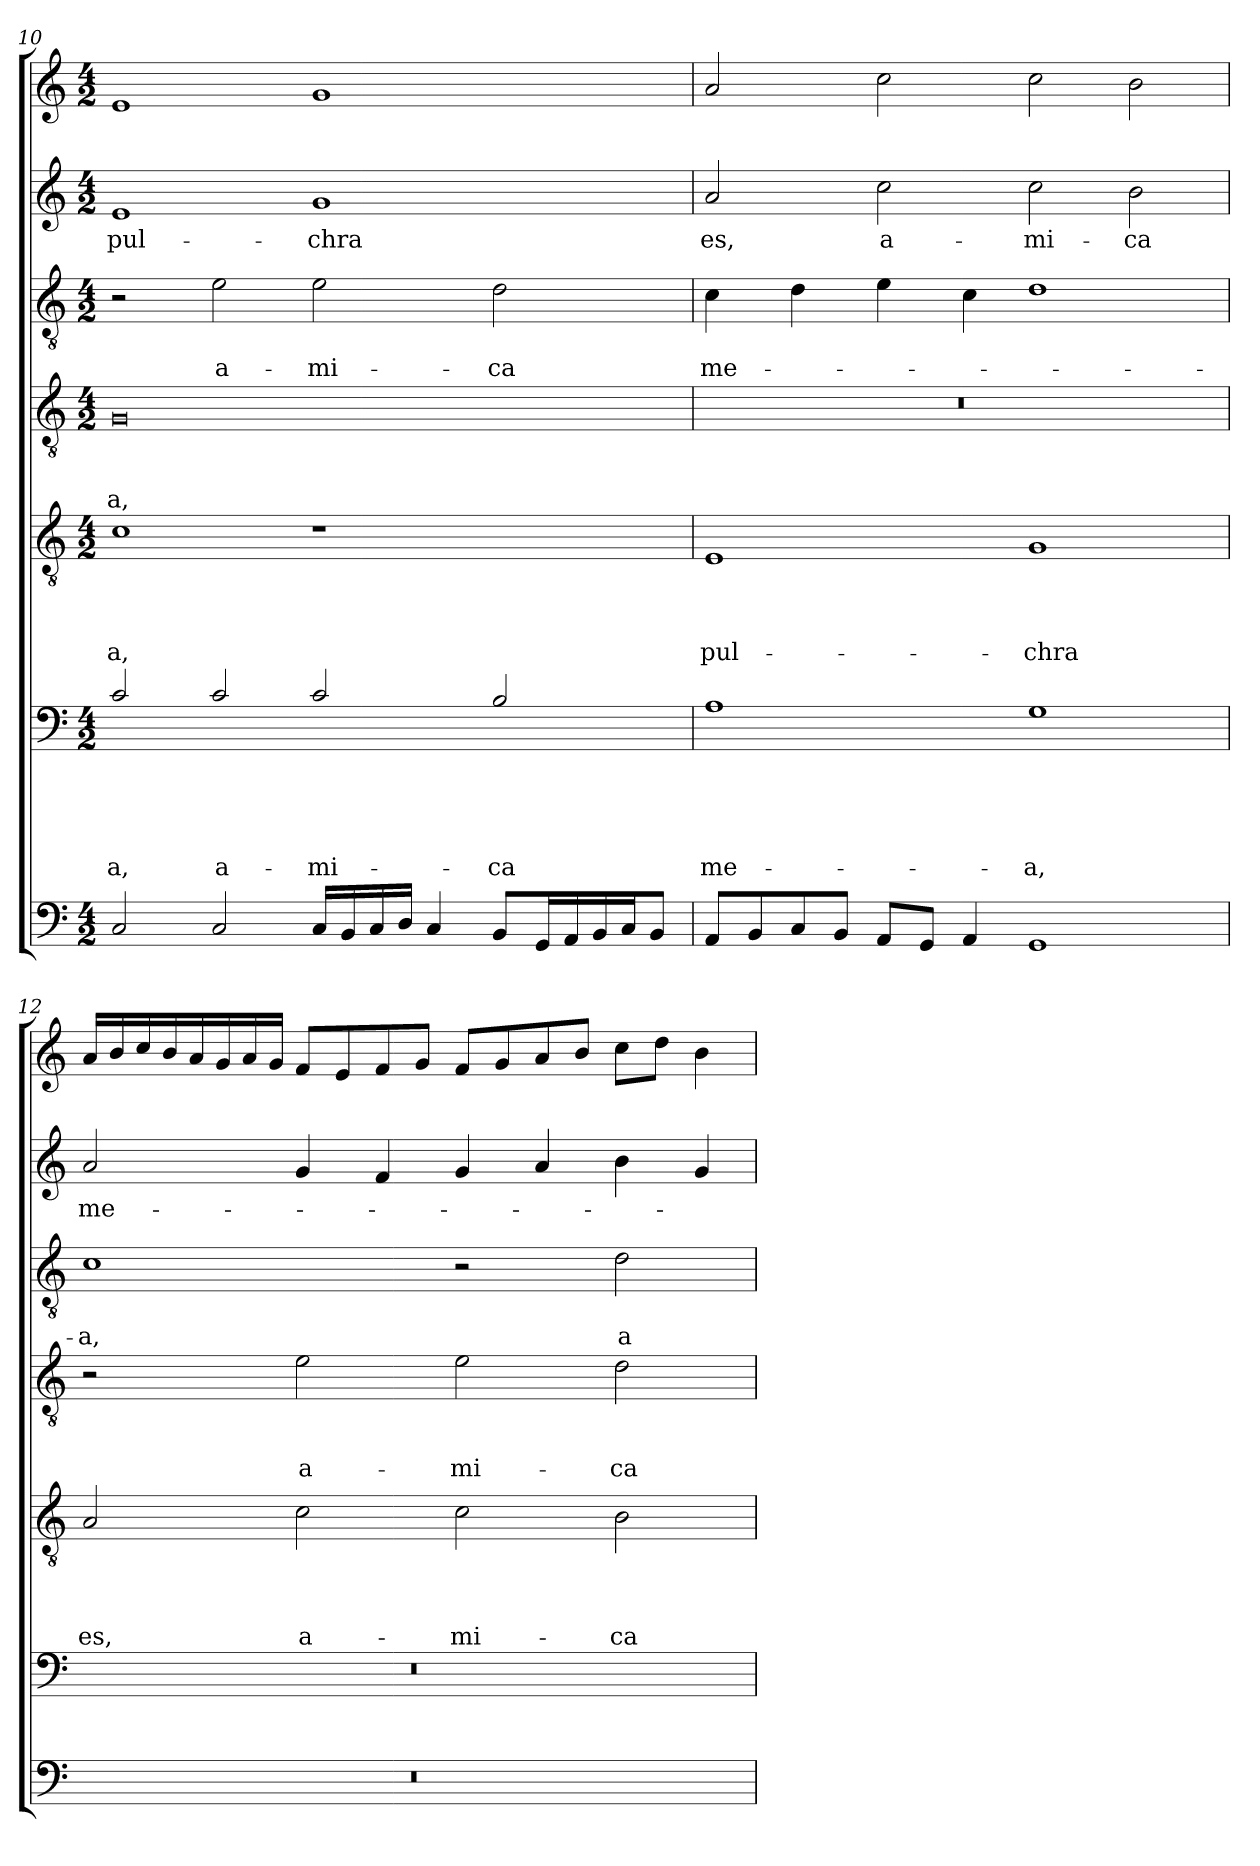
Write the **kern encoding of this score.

**kern	**kern	**text	**text	**text	**text	**text	**kern	**text	**text	**text	**text	**kern	**text	**text	**text	**kern	**text	**text	**kern	**text	**kern
*part7	*part6	*part6	*part6	*part6	*part6	*part6	*part5	*part5	*part5	*part5	*part5	*part4	*part4	*part4	*part4	*part3	*part3	*part3	*part2	*part2	*part1
*staff7	*staff6	*staff6	*staff6	*staff6	*staff6	*staff6	*staff5	*staff5	*staff5	*staff5	*staff5	*staff4	*staff4	*staff4	*staff4	*staff3	*staff3	*staff3	*staff2	*staff2	*staff1
*clefF4	*clefF4	*	*	*	*	*	*clefGv2	*	*	*	*	*clefGv2	*	*	*	*clefGv2	*	*	*clefG2	*	*clefG2
*	*ITrd8c14	*	*	*	*	*	*	*	*	*	*	*	*	*	*	*	*	*	*	*	*
*k[]	*k[]	*	*	*	*	*	*k[]	*	*	*	*	*k[]	*	*	*	*k[]	*	*	*k[]	*	*k[]
*C:	*C:	*	*	*	*	*	*C:	*	*	*	*	*C:	*	*	*	*C:	*	*	*C:	*	*C:
*M4/2	*M4/2	*	*	*	*	*	*M4/2	*	*	*	*	*M4/2	*	*	*	*M4/2	*	*	*M4/2	*	*M4/2
=10	=10	=10	=10	=10	=10	=10	=10	=10	=10	=10	=10	=10	=10	=10	=10	=10	=10	=10	=10	=10	=10
!	!	!	!	!	!	!LO:LY:b	!	!	!	!	!LO:LY:b	!	!	!	!LO:LY:b	!	!	!	!	!LO:LY:b	!
2C/	2C/	.	.	.	.	-a,	1c	.	.	.	-a,	0G	.	.	-a,	2r	.	.	1e	pul-	1e
!	!	!	!	!	!	!LO:LY:b	!	!	!	!	!	!	!	!	!	!	!	!LO:LY:b	!	!	!
2C/	2C/	.	.	.	.	a-	.	.	.	.	.	.	.	.	.	2e\	.	a-	.	.	.
!	!	!	!	!	!	!LO:LY:b	!	!	!	!	!	!	!	!	!	!	!	!LO:LY:b	!	!LO:LY:b	!
16C/LL	2C/	.	.	.	.	-mi-	1r	.	.	.	.	.	.	.	.	2e\	.	-mi-	1g	-chra	1g
16BB/	.	.	.	.	.	.	.	.	.	.	.	.	.	.	.	.	.	.	.	.	.
16C/	.	.	.	.	.	.	.	.	.	.	.	.	.	.	.	.	.	.	.	.	.
16D/JJ	.	.	.	.	.	.	.	.	.	.	.	.	.	.	.	.	.	.	.	.	.
4C/	.	.	.	.	.	.	.	.	.	.	.	.	.	.	.	.	.	.	.	.	.
!	!	!	!	!	!	!LO:LY:b	!	!	!	!	!	!	!	!	!	!	!	!LO:LY:b	!	!	!
8BB/L	2BB/	.	.	.	.	-ca	.	.	.	.	.	.	.	.	.	2d\	.	-ca	.	.	.
16GG/L	.	.	.	.	.	.	.	.	.	.	.	.	.	.	.	.	.	.	.	.	.
16AA/	.	.	.	.	.	.	.	.	.	.	.	.	.	.	.	.	.	.	.	.	.
16BB/	.	.	.	.	.	.	.	.	.	.	.	.	.	.	.	.	.	.	.	.	.
16C/J	.	.	.	.	.	.	.	.	.	.	.	.	.	.	.	.	.	.	.	.	.
8BB/J	.	.	.	.	.	.	.	.	.	.	.	.	.	.	.	.	.	.	.	.	.
=11	=11	=11	=11	=11	=11	=11	=11	=11	=11	=11	=11	=11	=11	=11	=11	=11	=11	=11	=11	=11	=11
!	!	!	!	!	!	!LO:LY:b	!	!	!	!	!LO:LY:b	!	!	!	!	!	!	!LO:LY:b	!	!LO:LY:b	!
8AA/L	1AA	.	.	.	.	me-	1E	.	.	.	pul-	0r	.	.	.	4c\	.	me-	2a/	es,	2a/
8BB/	.	.	.	.	.	.	.	.	.	.	.	.	.	.	.	.	.	.	.	.	.
8C/	.	.	.	.	.	.	.	.	.	.	.	.	.	.	.	4d\	.	.	.	.	.
8BB/J	.	.	.	.	.	.	.	.	.	.	.	.	.	.	.	.	.	.	.	.	.
!	!	!	!	!	!	!	!	!	!	!	!	!	!	!	!	!	!	!	!	!LO:LY:b	!
8AA/L	.	.	.	.	.	.	.	.	.	.	.	.	.	.	.	4e\	.	.	2cc\	a-	2cc\
8GG/J	.	.	.	.	.	.	.	.	.	.	.	.	.	.	.	.	.	.	.	.	.
4AA/	.	.	.	.	.	.	.	.	.	.	.	.	.	.	.	4c\	.	.	.	.	.
!	!	!	!	!	!	!LO:LY:b	!	!	!	!	!LO:LY:b	!	!	!	!	!	!	!	!	!LO:LY:b	!
1GG	1GG	.	.	.	.	-a,	1G	.	.	.	-chra	.	.	.	.	1d	.	.	2cc\	-mi-	2cc\
!	!	!	!	!	!	!	!	!	!	!	!	!	!	!	!	!	!	!	!	!LO:LY:b	!
.	.	.	.	.	.	.	.	.	.	.	.	.	.	.	.	.	.	.	2b\	-ca	2b\
=12	=12	=12	=12	=12	=12	=12	=12	=12	=12	=12	=12	=12	=12	=12	=12	=12	=12	=12	=12	=12	=12
!	!	!	!	!	!	!	!	!	!	!	!LO:LY:b	!	!	!	!	!	!	!LO:LY:b	!	!LO:LY:b	!
0r	0r	.	.	.	.	.	2A/	.	.	.	es,	2r	.	.	.	1c	.	-a,	2a/	me-	16a/LL
.	.	.	.	.	.	.	.	.	.	.	.	.	.	.	.	.	.	.	.	.	16b/
.	.	.	.	.	.	.	.	.	.	.	.	.	.	.	.	.	.	.	.	.	16cc/
.	.	.	.	.	.	.	.	.	.	.	.	.	.	.	.	.	.	.	.	.	16b/
.	.	.	.	.	.	.	.	.	.	.	.	.	.	.	.	.	.	.	.	.	16a/
.	.	.	.	.	.	.	.	.	.	.	.	.	.	.	.	.	.	.	.	.	16g/
.	.	.	.	.	.	.	.	.	.	.	.	.	.	.	.	.	.	.	.	.	16a/
.	.	.	.	.	.	.	.	.	.	.	.	.	.	.	.	.	.	.	.	.	16g/JJ
!	!	!	!	!	!	!	!	!	!	!	!LO:LY:b	!	!	!	!LO:LY:b	!	!	!	!	!	!
.	.	.	.	.	.	.	2c\	.	.	.	a-	2e\	.	.	a-	.	.	.	4g/	.	8f/L
.	.	.	.	.	.	.	.	.	.	.	.	.	.	.	.	.	.	.	.	.	8e/
.	.	.	.	.	.	.	.	.	.	.	.	.	.	.	.	.	.	.	4f/	.	8f/
.	.	.	.	.	.	.	.	.	.	.	.	.	.	.	.	.	.	.	.	.	8g/J
!	!	!	!	!	!	!	!	!	!	!	!LO:LY:b	!	!	!	!LO:LY:b	!	!	!	!	!	!
.	.	.	.	.	.	.	2c\	.	.	.	-mi-	2e\	.	.	-mi-	2r	.	.	4g/	.	8f/L
.	.	.	.	.	.	.	.	.	.	.	.	.	.	.	.	.	.	.	.	.	8g/
.	.	.	.	.	.	.	.	.	.	.	.	.	.	.	.	.	.	.	4a/	.	8a/
.	.	.	.	.	.	.	.	.	.	.	.	.	.	.	.	.	.	.	.	.	8b/J
!	!	!	!	!	!	!	!	!	!	!	!LO:LY:b	!	!	!	!LO:LY:b	!	!	!LO:LY:b	!	!	!
.	.	.	.	.	.	.	2B\	.	.	.	-ca	2d\	.	.	-ca	2d\	.	a-	4b\	.	8cc\L
.	.	.	.	.	.	.	.	.	.	.	.	.	.	.	.	.	.	.	.	.	8dd\J
.	.	.	.	.	.	.	.	.	.	.	.	.	.	.	.	.	.	.	4g/	.	4b\
=	=	=	=	=	=	=	=	=	=	=	=	=	=	=	=	=	=	=	=	=	=
*-	*-	*-	*-	*-	*-	*-	*-	*-	*-	*-	*-	*-	*-	*-	*-	*-	*-	*-	*-	*-	*-
